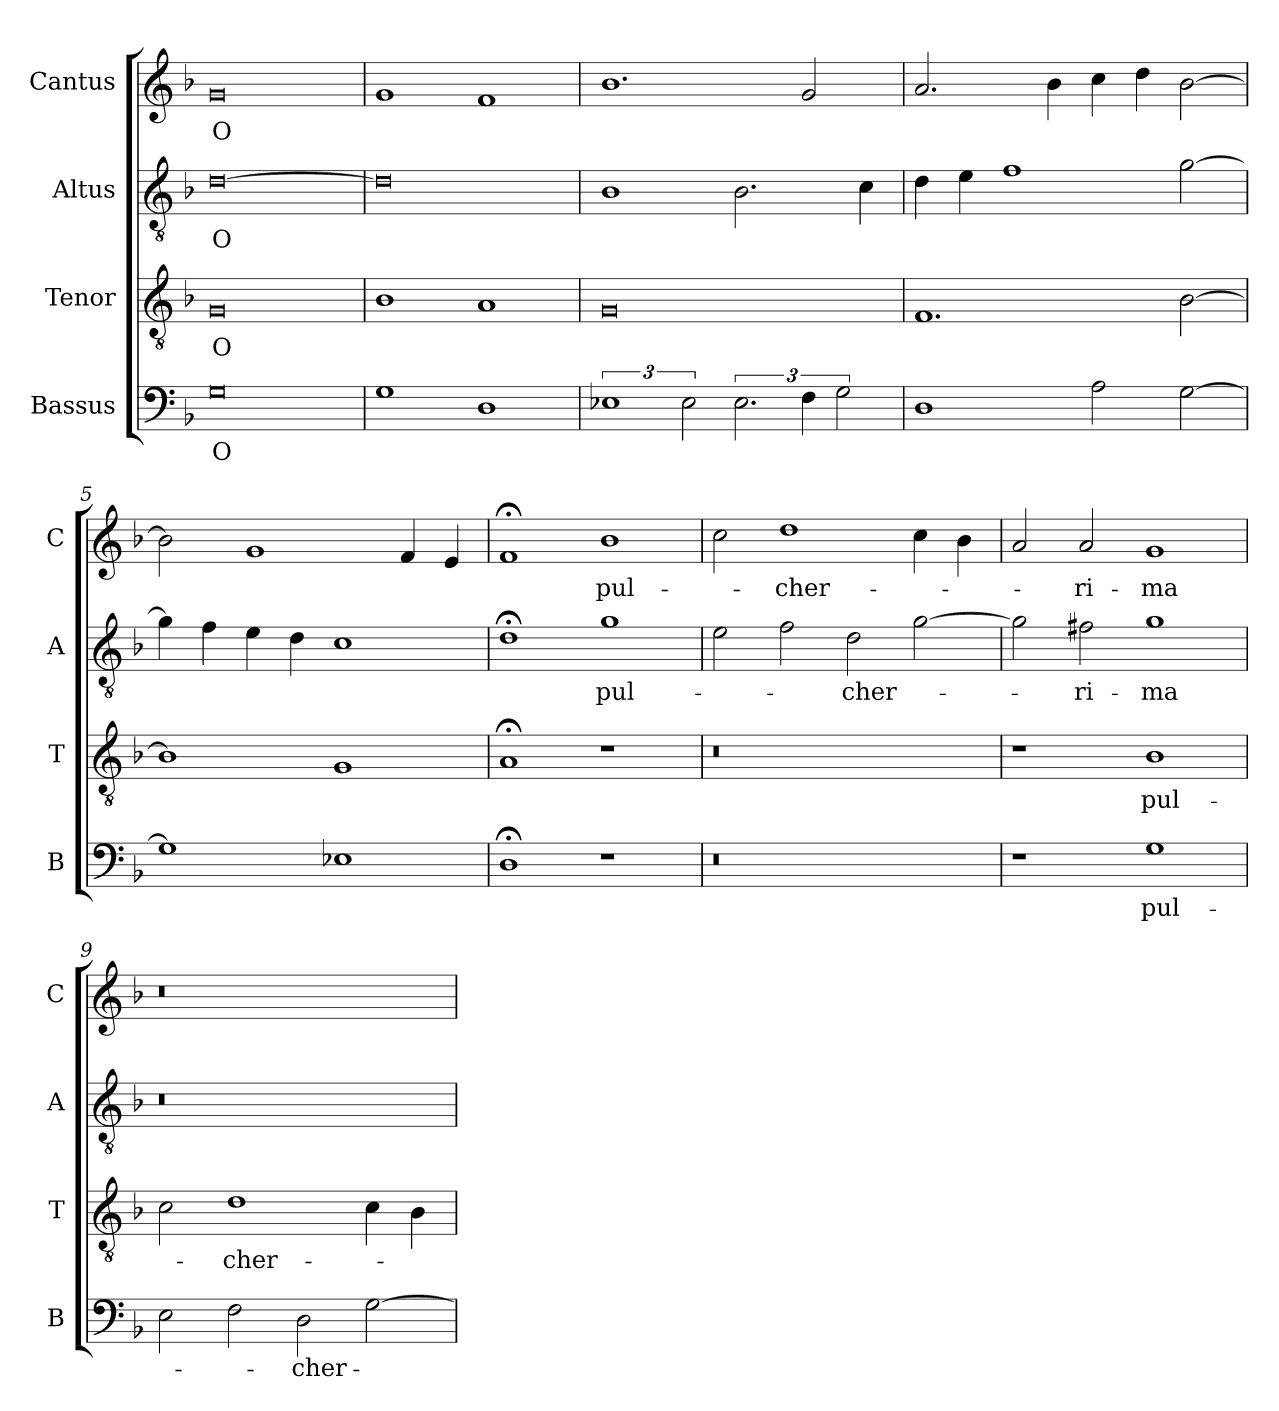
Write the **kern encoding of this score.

**kern	**text	**kern	**text	**kern	**text	**kern	**text
*part4	*part4	*part3	*part3	*part2	*part2	*part1	*part1
*staff4	*staff4	*staff3	*staff3	*staff2	*staff2	*staff1	*staff1
*I"Bassus	*	*I"Tenor	*	*I"Altus	*	*I"Cantus	*
*I'B	*	*I'T	*	*I'A	*	*I'C	*
*clefF4	*	*clefGv2	*	*clefGv2	*	*clefG2	*
*k[b-]	*	*k[b-]	*	*k[b-]	*	*k[b-]	*
*d:	*	*d:	*	*d:	*	*d:	*
=1	=1	=1	=1	=1	=1	=1	=1
0G\	O	0G/	O	[0d\	O	0g/	O
=2	=2	=2	=2	=2	=2	=2	=2
1G\	.	1B-\	.	0d\]	.	1g/	.
1D\	.	1A/	.	.	.	1f/	.
=3	=3	=3	=3	=3	=3	=3	=3
3%2E-X\	.	0G/	.	1B-\	.	1.b-\	.
3E-\	.	.	.	.	.	.	.
3.E-\	.	.	.	2.B-\	.	.	.
6F\	.	.	.	.	.	2g/	.
3G\	.	.	.	.	.	.	.
.	.	.	.	4c\	.	.	.
=4	=4	=4	=4	=4	=4	=4	=4
1D\	.	1.F/	.	4d\	.	2.a/	.
.	.	.	.	4e\	.	.	.
.	.	.	.	1f\	.	.	.
.	.	.	.	.	.	4b-\	.
2A\	.	.	.	.	.	4cc\	.
.	.	.	.	.	.	4dd\	.
[2G\	.	[2B-\	.	[2g\	.	[2b-\	.
=5	=5	=5	=5	=5	=5	=5	=5
1G\]	.	1B-\]	.	4g\]	.	2b-\]	.
.	.	.	.	4f\	.	.	.
.	.	.	.	4e\	.	1g/	.
.	.	.	.	4d\	.	.	.
1E-X\	.	1G/	.	1c\	.	.	.
.	.	.	.	.	.	4f/	.
.	.	.	.	.	.	4e/	.
!!LO:LB:g=z
=6	=6	=6	=6	=6	=6	=6	=6
1D;<\	.	1A;</	.	1d;<\	.	1f;</	.
1r	.	1r	.	1g\	pul-	1b-\	pul-
=7	=7	=7	=7	=7	=7	=7	=7
0r	.	0r	.	2e\	.	2cc\	.
.	.	.	.	2f\	.	1dd\	-cher-
.	.	.	.	2d\	-cher-	.	.
.	.	.	.	[2g\	.	4cc\	.
.	.	.	.	.	.	4b-\	.
=8	=8	=8	=8	=8	=8	=8	=8
1r	.	1r	.	2g\]	.	2a/	.
.	.	.	.	2f#X\	-ri-	2a/	-ri-
1G\	pul-	1B-\	pul-	1g\	-ma	1g/	-ma
=9	=9	=9	=9	=9	=9	=9	=9
2E\	.	2c\	.	0r	.	0r	.
2F\	.	1d\	-cher-	.	.	.	.
2D\	-cher-	.	.	.	.	.	.
[2G\	.	4c\	.	.	.	.	.
.	.	4B-\	.	.	.	.	.
=	=	=	=	=	=	=	=
*-	*-	*-	*-	*-	*-	*-	*-
